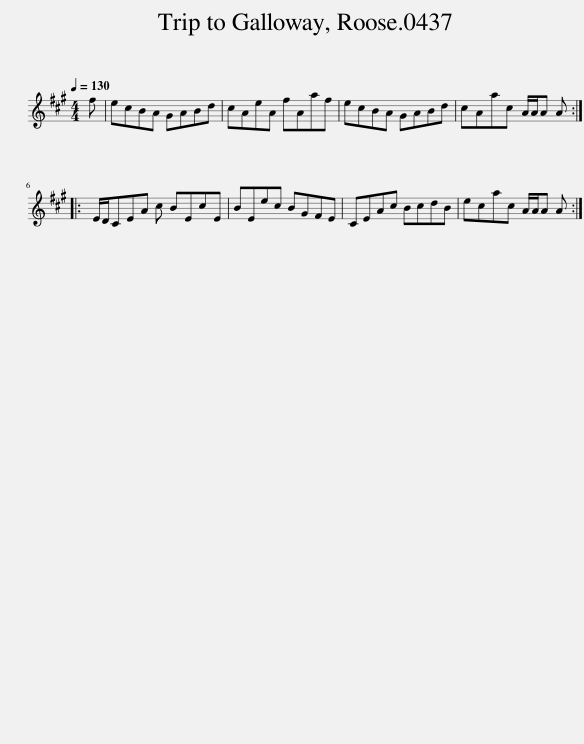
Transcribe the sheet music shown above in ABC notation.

X:1
L:1/8
Q:1/4=130
M:4/4
I:linebreak $
K:A
V:1 treble
V:1
 f | ecBA GABd | cAeA fAaf | ecBA GABd | cAac A/A/A A ::$ %5
 E/D/CEA c BEcE | BEec BGFE | CEAc BcdB | ecac A/A/A A :| %9
